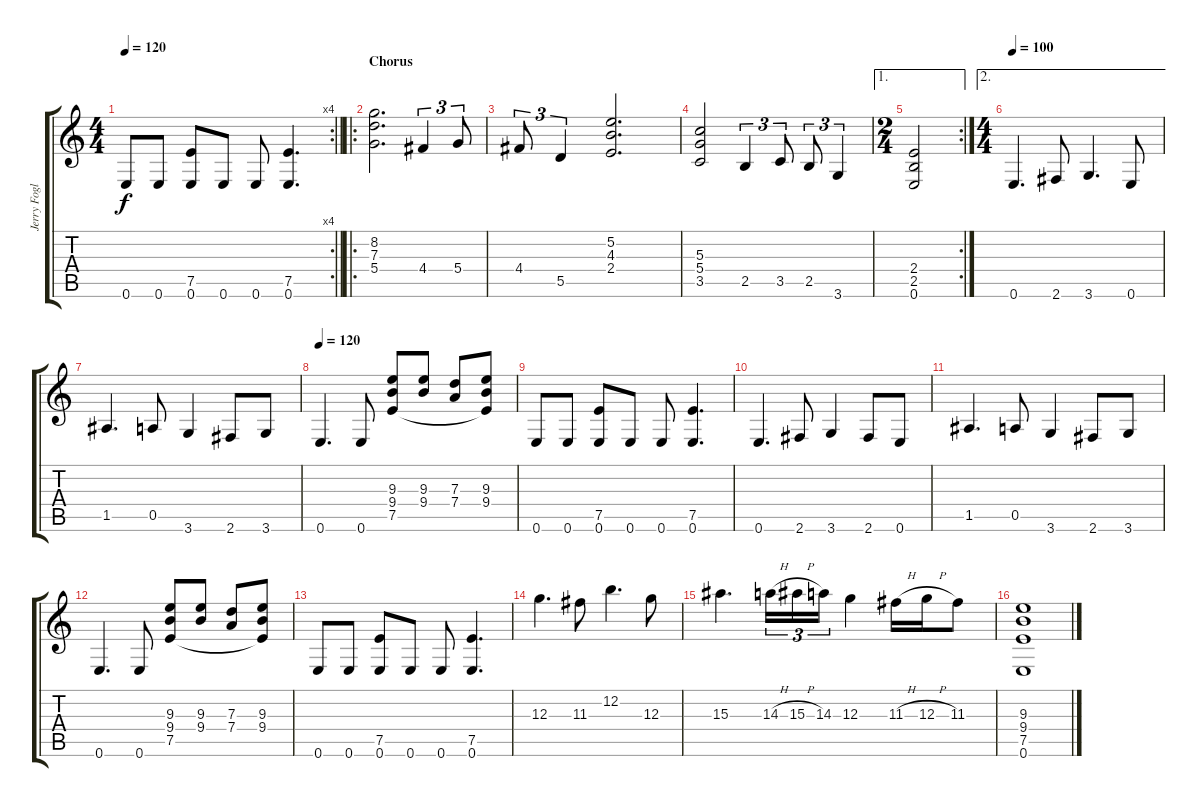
\track ("Jerry Fogle" "Jerry Fogl") {instrument distortionguitar}
\staff {score tabs}
\tuning (E4 B3 G3 D3 A2 E2) {hide}
\rc 4
\ts (4 4)
\tempo 120
\clef g2
\barLineRight lightlight
\ks c
0.6.8{dy f} 0.6.8 (7.5 0.6).8 0.6.8 0.6.8 (7.5 0.6).4{d} |
\ro
\section ("" "Chorus")
(8.2 7.3 5.4).2{d} 4.4.4{tu (3 2)} 5.4.8{tu (3 2)} |
4.4.8{tu (3 2)} 5.5.4{tu (3 2)} (5.2 4.3 2.4).2{d} |
(5.3 5.4 3.5).2 2.5.4{tu (3 2)} 3.5.8{tu (3 2)} 2.5.8{tu (3 2)} 3.6.4{tu (3 2)} |
\ae 1
\rc 2
\ts (2 4)
(2.4 2.5 0.6).2 |
\ae 2
\ts (4 4)
\tempo 100
0.6.4{d} 2.6.8 3.6.4{d} 0.6.8 |
1.5.4{d} 0.5.8 3.6.4 2.6.8 3.6.8 |
\tempo 120
0.6.4{d} 0.6.8 (9.3 9.4 7.5).8 (9.3 9.4).8 (7.3 7.4).8 (9.3 9.4 7.5{t}).8 |
0.6.8 0.6.8 (7.5 0.6).8 0.6.8 0.6.8 (7.5 0.6).4{d} |
0.6.4{d} 2.6.8 3.6.4 2.6.8 0.6.8 |
1.5.4{d} 0.5.8 3.6.4 2.6.8 3.6.8 |
0.6.4{d} 0.6.8 (9.3 9.4 7.5).8 (9.3 9.4).8 (7.3 7.4).8 (9.3 9.4 7.5{t}).8 |
0.6.8 0.6.8 (7.5 0.6).8 0.6.8 0.6.8 (7.5 0.6).4{d} |
12.3.4{d} 11.3.8 12.2.4{d} 12.3.8 |
15.3.4{d} 14.3{h}.16{tu (3 2)} 15.3{h}.16{tu (3 2)} 14.3.16{tu (3 2)} 12.3.4 11.3{h}.16 12.3{h}.16 11.3.8 |
(9.3 9.4 7.5 0.6).1
